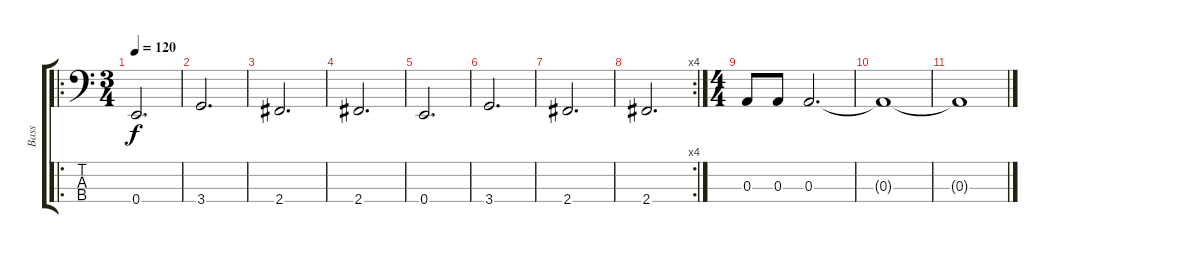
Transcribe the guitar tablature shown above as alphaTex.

\track ("Bass" "Bass") {instrument electricbassfinger}
\staff {score tabs}
\tuning (G2 D2 A1 E1) {hide}
\ro
\ts (3 4)
\tempo 120
\clef f4
\ks c
0.4.2{d dy f} |
3.4.2{d} |
2.4.2{d} |
2.4.2{d} |
0.4.2{d} |
3.4.2{d} |
2.4.2{d} |
\rc 4
2.4.2{d} |
\ts (4 4)
0.3.8 0.3.8 0.3.2{d} |
0.3{t}.1 |
0.3{t}.1
